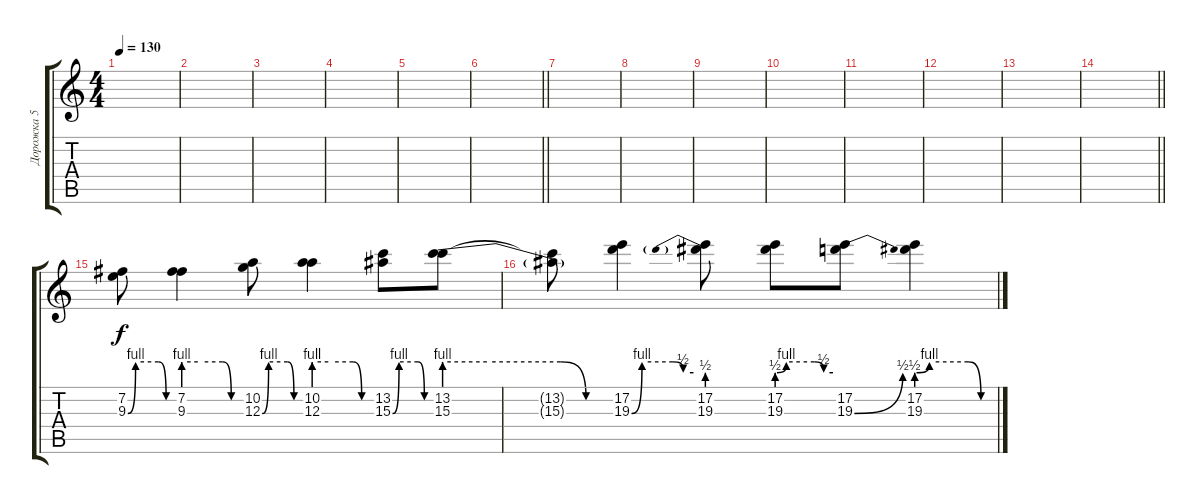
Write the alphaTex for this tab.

\track ("Дорожка 5" "Дорожка 5") {instrument distortionguitar}
\staff {score tabs}
\tuning (E4 B3 G3 D3 A2 E2) {hide}
\ts (4 4)
\tempo 130
\clef g2
\ks c
|
|
|
|
|
\barLineRight lightlight
|
|
|
|
|
|
|
|
\barLineRight lightlight
|
(7.2 9.3{be (custom 0 0 10 4 40 4 50 0 60 0)}).8 (7.2 9.3{be (custom 0 4 15 4 41 4 50 0 60 0)}).4 (10.2 12.3{be (custom 0 0 10 4 40 4 50 0 60 0)}).8 (10.2 12.3{be (custom 0 4 15 4 41 4 50 0 60 0)}).4 (13.2 15.3{be (custom 0 0 10 4 40 4 50 0 60 0)}).8 (13.2 15.3{be (custom 0 4 15 4 41 4 50 0 60 0)}).8 |
(13.2{t} 15.3{t}).8 (17.2 19.3{be (custom 0 0 10 4 40 4 50 2 60 2)}).4 (17.2 19.3{be (prebend 0 2 60 2)}).8 (17.2 19.3{be (custom 0 2 10 4 40 4 50 2 60 2)}).8 (17.2 19.3{be (bend 0 0 60 2)}).8 (17.2 19.3{be (custom 0 2 10 4 40 4 50 0 60 0)}).4
